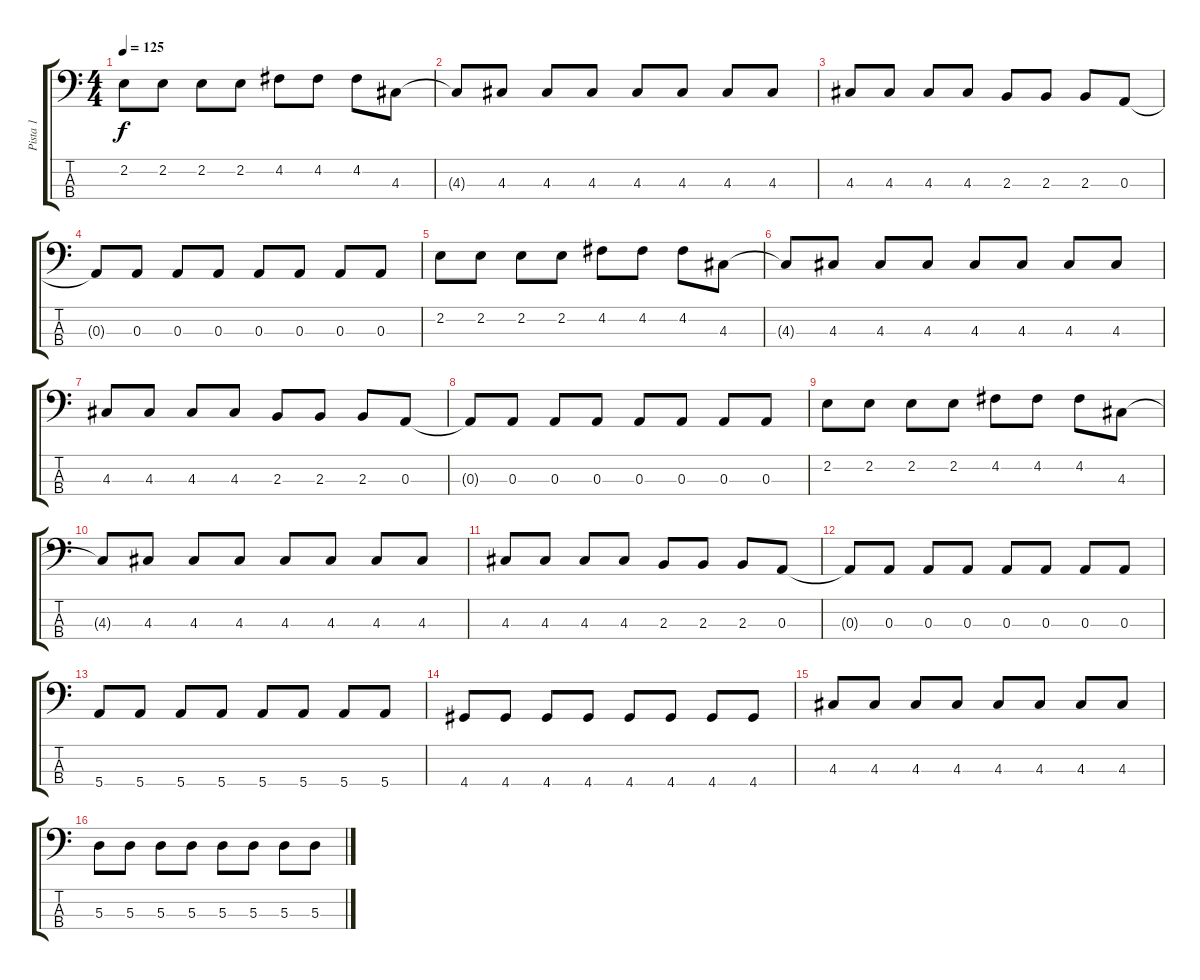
\track ("Pista 1" "Pista 1") {instrument electricbasspick}
\staff {score tabs}
\tuning (G2 D2 A1 E1) {hide}
\ts (4 4)
\tempo 125
\clef f4
\ks c
2.2.8{dy f} 2.2.8 2.2.8 2.2.8 4.2.8 4.2.8 4.2.8 4.3.8 |
4.3{t}.8 4.3.8 4.3.8 4.3.8 4.3.8 4.3.8 4.3.8 4.3.8 |
4.3.8 4.3.8 4.3.8 4.3.8 2.3.8 2.3.8 2.3.8 0.3.8 |
0.3{t}.8 0.3.8 0.3.8 0.3.8 0.3.8 0.3.8 0.3.8 0.3.8 |
2.2.8 2.2.8 2.2.8 2.2.8 4.2.8 4.2.8 4.2.8 4.3.8 |
4.3{t}.8 4.3.8 4.3.8 4.3.8 4.3.8 4.3.8 4.3.8 4.3.8 |
4.3.8 4.3.8 4.3.8 4.3.8 2.3.8 2.3.8 2.3.8 0.3.8 |
0.3{t}.8 0.3.8 0.3.8 0.3.8 0.3.8 0.3.8 0.3.8 0.3.8 |
2.2.8 2.2.8 2.2.8 2.2.8 4.2.8 4.2.8 4.2.8 4.3.8 |
4.3{t}.8 4.3.8 4.3.8 4.3.8 4.3.8 4.3.8 4.3.8 4.3.8 |
4.3.8 4.3.8 4.3.8 4.3.8 2.3.8 2.3.8 2.3.8 0.3.8 |
0.3{t}.8 0.3.8 0.3.8 0.3.8 0.3.8 0.3.8 0.3.8 0.3.8 |
5.4.8 5.4.8 5.4.8 5.4.8 5.4.8 5.4.8 5.4.8 5.4.8 |
4.4.8 4.4.8 4.4.8 4.4.8 4.4.8 4.4.8 4.4.8 4.4.8 |
4.3.8 4.3.8 4.3.8 4.3.8 4.3.8 4.3.8 4.3.8 4.3.8 |
5.3.8 5.3.8 5.3.8 5.3.8 5.3.8 5.3.8 5.3.8 5.3.8
